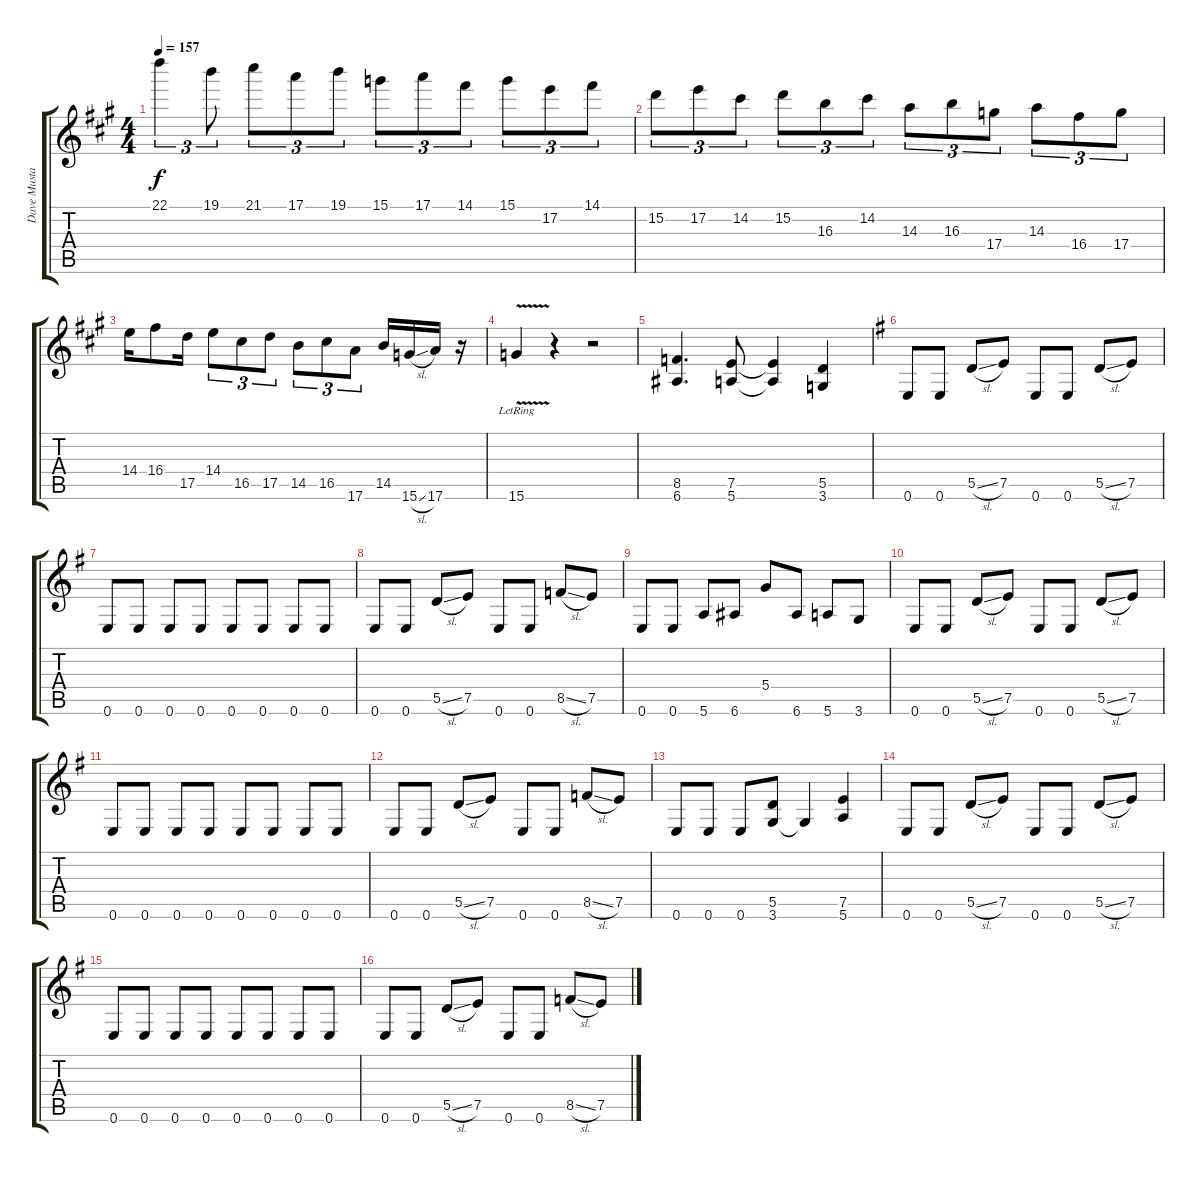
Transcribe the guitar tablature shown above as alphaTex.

\track ("Dave Mustaine" "Dave Musta") {instrument distortionguitar}
\staff {score tabs}
\tuning (E4 B3 G3 D3 A2 E2) {hide}
\ts (4 4)
\tempo 157
\clef g2
\ks a
22.1.4{tu (3 2) dy f} 19.1.8{tu (3 2)} 21.1.8{tu (3 2)} 17.1.8{tu (3 2)} 19.1.8{tu (3 2)} 15.1.8{tu (3 2)} 17.1.8{tu (3 2)} 14.1.8{tu (3 2)} 15.1.8{tu (3 2)} 17.2.8{tu (3 2)} 14.1.8{tu (3 2)} |
15.2.8{tu (3 2)} 17.2.8{tu (3 2)} 14.2.8{tu (3 2)} 15.2.8{tu (3 2)} 16.3.8{tu (3 2)} 14.2.8{tu (3 2)} 14.3.8{tu (3 2)} 16.3.8{tu (3 2)} 17.4.8{tu (3 2)} 14.3.8{tu (3 2)} 16.4.8{tu (3 2)} 17.4.8{tu (3 2)} |
14.4.16 16.4.8 17.5.16 14.4.8{tu (3 2)} 16.5.8{tu (3 2)} 17.5.8{tu (3 2)} 14.5.8{tu (3 2)} 16.5.8{tu (3 2)} 17.6.8{tu (3 2)} 14.5.16 15.6{sl}.16 17.6.16 r.16 |
15.6{v lr}.4 r.4 r.2 |
(8.5 6.6).4{d volume 13} (7.5 5.6).8 (7.5{t} 5.6{t}).4 (5.5 3.6).4 |
\ks g
0.6.8 0.6.8 5.5{sl}.8 7.5.8 0.6.8 0.6.8 5.5{sl}.8 7.5.8 |
0.6.8 0.6.8 0.6.8 0.6.8 0.6.8 0.6.8 0.6.8 0.6.8 |
0.6.8 0.6.8 5.5{sl}.8 7.5.8 0.6.8 0.6.8 8.5{sl}.8 7.5.8 |
0.6.8 0.6.8 5.6.8 6.6.8 5.4.8 6.6.8 5.6.8 3.6.8 |
0.6.8 0.6.8 5.5{sl}.8 7.5.8 0.6.8 0.6.8 5.5{sl}.8 7.5.8 |
0.6.8 0.6.8 0.6.8 0.6.8 0.6.8 0.6.8 0.6.8 0.6.8 |
0.6.8 0.6.8 5.5{sl}.8 7.5.8 0.6.8 0.6.8 8.5{sl}.8 7.5.8 |
0.6.8 0.6.8 0.6.8 (5.5 3.6).8 3.6{t}.4 (7.5 5.6).4 |
0.6.8 0.6.8 5.5{sl}.8 7.5.8 0.6.8 0.6.8 5.5{sl}.8 7.5.8 |
0.6.8 0.6.8 0.6.8 0.6.8 0.6.8 0.6.8 0.6.8 0.6.8 |
0.6.8 0.6.8 5.5{sl}.8 7.5.8 0.6.8 0.6.8 8.5{sl}.8 7.5.8
